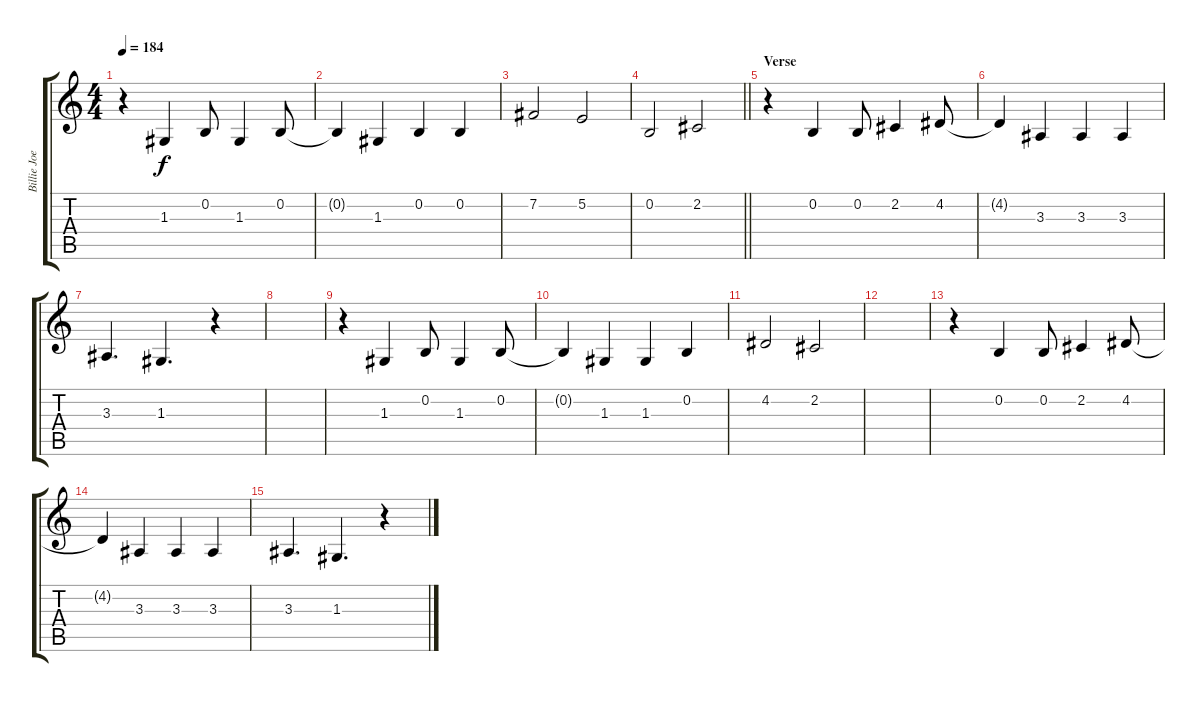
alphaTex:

\track ("Billie Joe Armstrong - Vocals" "Billie Joe") {instrument altosax}
\staff {score tabs}
\tuning (E4 B3 G3 D3 A2 E2) {hide}
\ts (4 4)
\tempo 184
\clef g2
\ks c
r.4{dy f} 1.3.4 0.2.8 1.3.4 0.2.8 |
0.2{t}.4 1.3.4 0.2.4 0.2.4 |
7.2.2 5.2.2 |
\barLineRight lightlight
0.2.2 2.2.2 |
\section ("" "Verse")
r.4 0.2.4 0.2.8 2.2.4 4.2.8 |
4.2{t}.4 3.3.4 3.3.4 3.3.4 |
3.3.4{d} 1.3.4{d} r.4 |
|
r.4 1.3.4 0.2.8 1.3.4 0.2.8 |
0.2{t}.4 1.3.4 1.3.4 0.2.4 |
4.2.2 2.2.2 |
|
r.4 0.2.4 0.2.8 2.2.4 4.2.8 |
4.2{t}.4 3.3.4 3.3.4 3.3.4 |
3.3.4{d} 1.3.4{d} r.4
